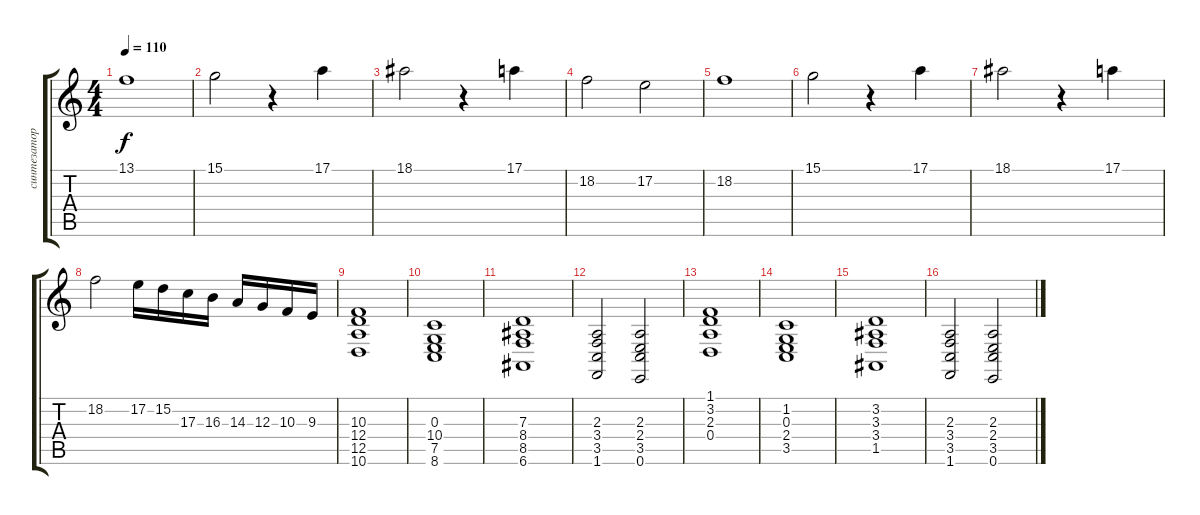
\track ("синтезатор" "синтезатор") {instrument stringensemble2}
\staff {score tabs}
\tuning (E4 B3 G3 D3 A2 E2) {hide}
\ts (4 4)
\tempo 110
\clef g2
\ks c
13.1.1{dy f} |
15.1.2 r.4 17.1.4 |
18.1.2 r.4 17.1.4 |
18.2.2 17.2.2 |
18.2.1 |
15.1.2 r.4 17.1.4 |
18.1.2 r.4 17.1.4 |
18.2.2 17.2.16 15.2.16 17.3.16 16.3.16 14.3.16 12.3.16 10.3.16 9.3.16 |
(10.3 12.4 12.5 10.6).1 |
(0.3 10.4 7.5 8.6).1 |
(7.3 8.4 8.5 6.6).1 |
(2.3 3.4 3.5 1.6).2 (2.3 2.4 3.5 0.6).2 |
(1.1 3.2 2.3 0.4).1 |
(1.2 0.3 2.4 3.5).1 |
(3.2 3.3 3.4 1.5).1 |
(2.3 3.4 3.5 1.6).2 (2.3 2.4 3.5 0.6).2
